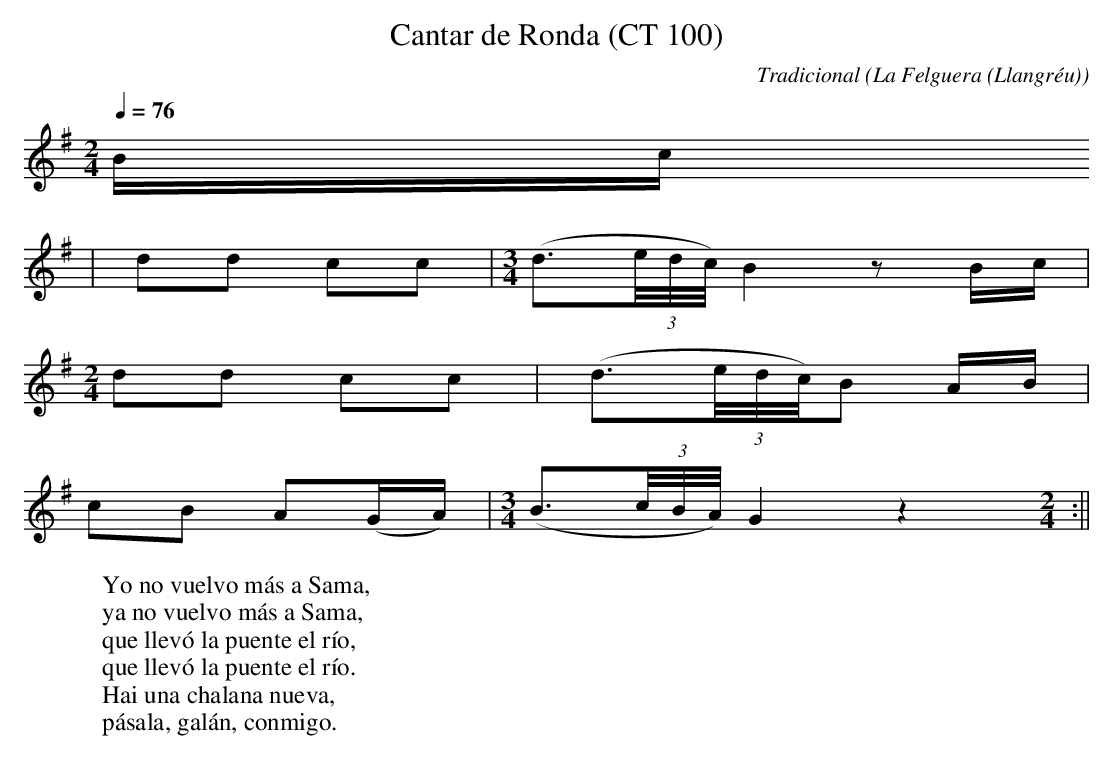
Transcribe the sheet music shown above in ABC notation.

X:1
T:Cantar de Ronda (CT 100)
C:Tradicional
O:La Felguera (Llangréu)
M:2/4
L:1/8
Q:1/4=76
K:G
B/c/
|dd cc|[M:3/4](d3/2(3e/4d/4c/4)B2 z B/c/|
[M:2/4]dd cc|(d3/2(3e/4d/4c/4)B A/B/|
cB A(G/A/)|[M:3/4](B3/2(3c/4B/4A/4)G2 z2 [M:2/4] :||
W:Yo no vuelvo más a Sama,
W:ya no vuelvo más a Sama,
W:que llevó la puente el río,
W:que llevó la puente el río.
W:Hai una chalana nueva,
W:pásala, galán, conmigo.
W:
